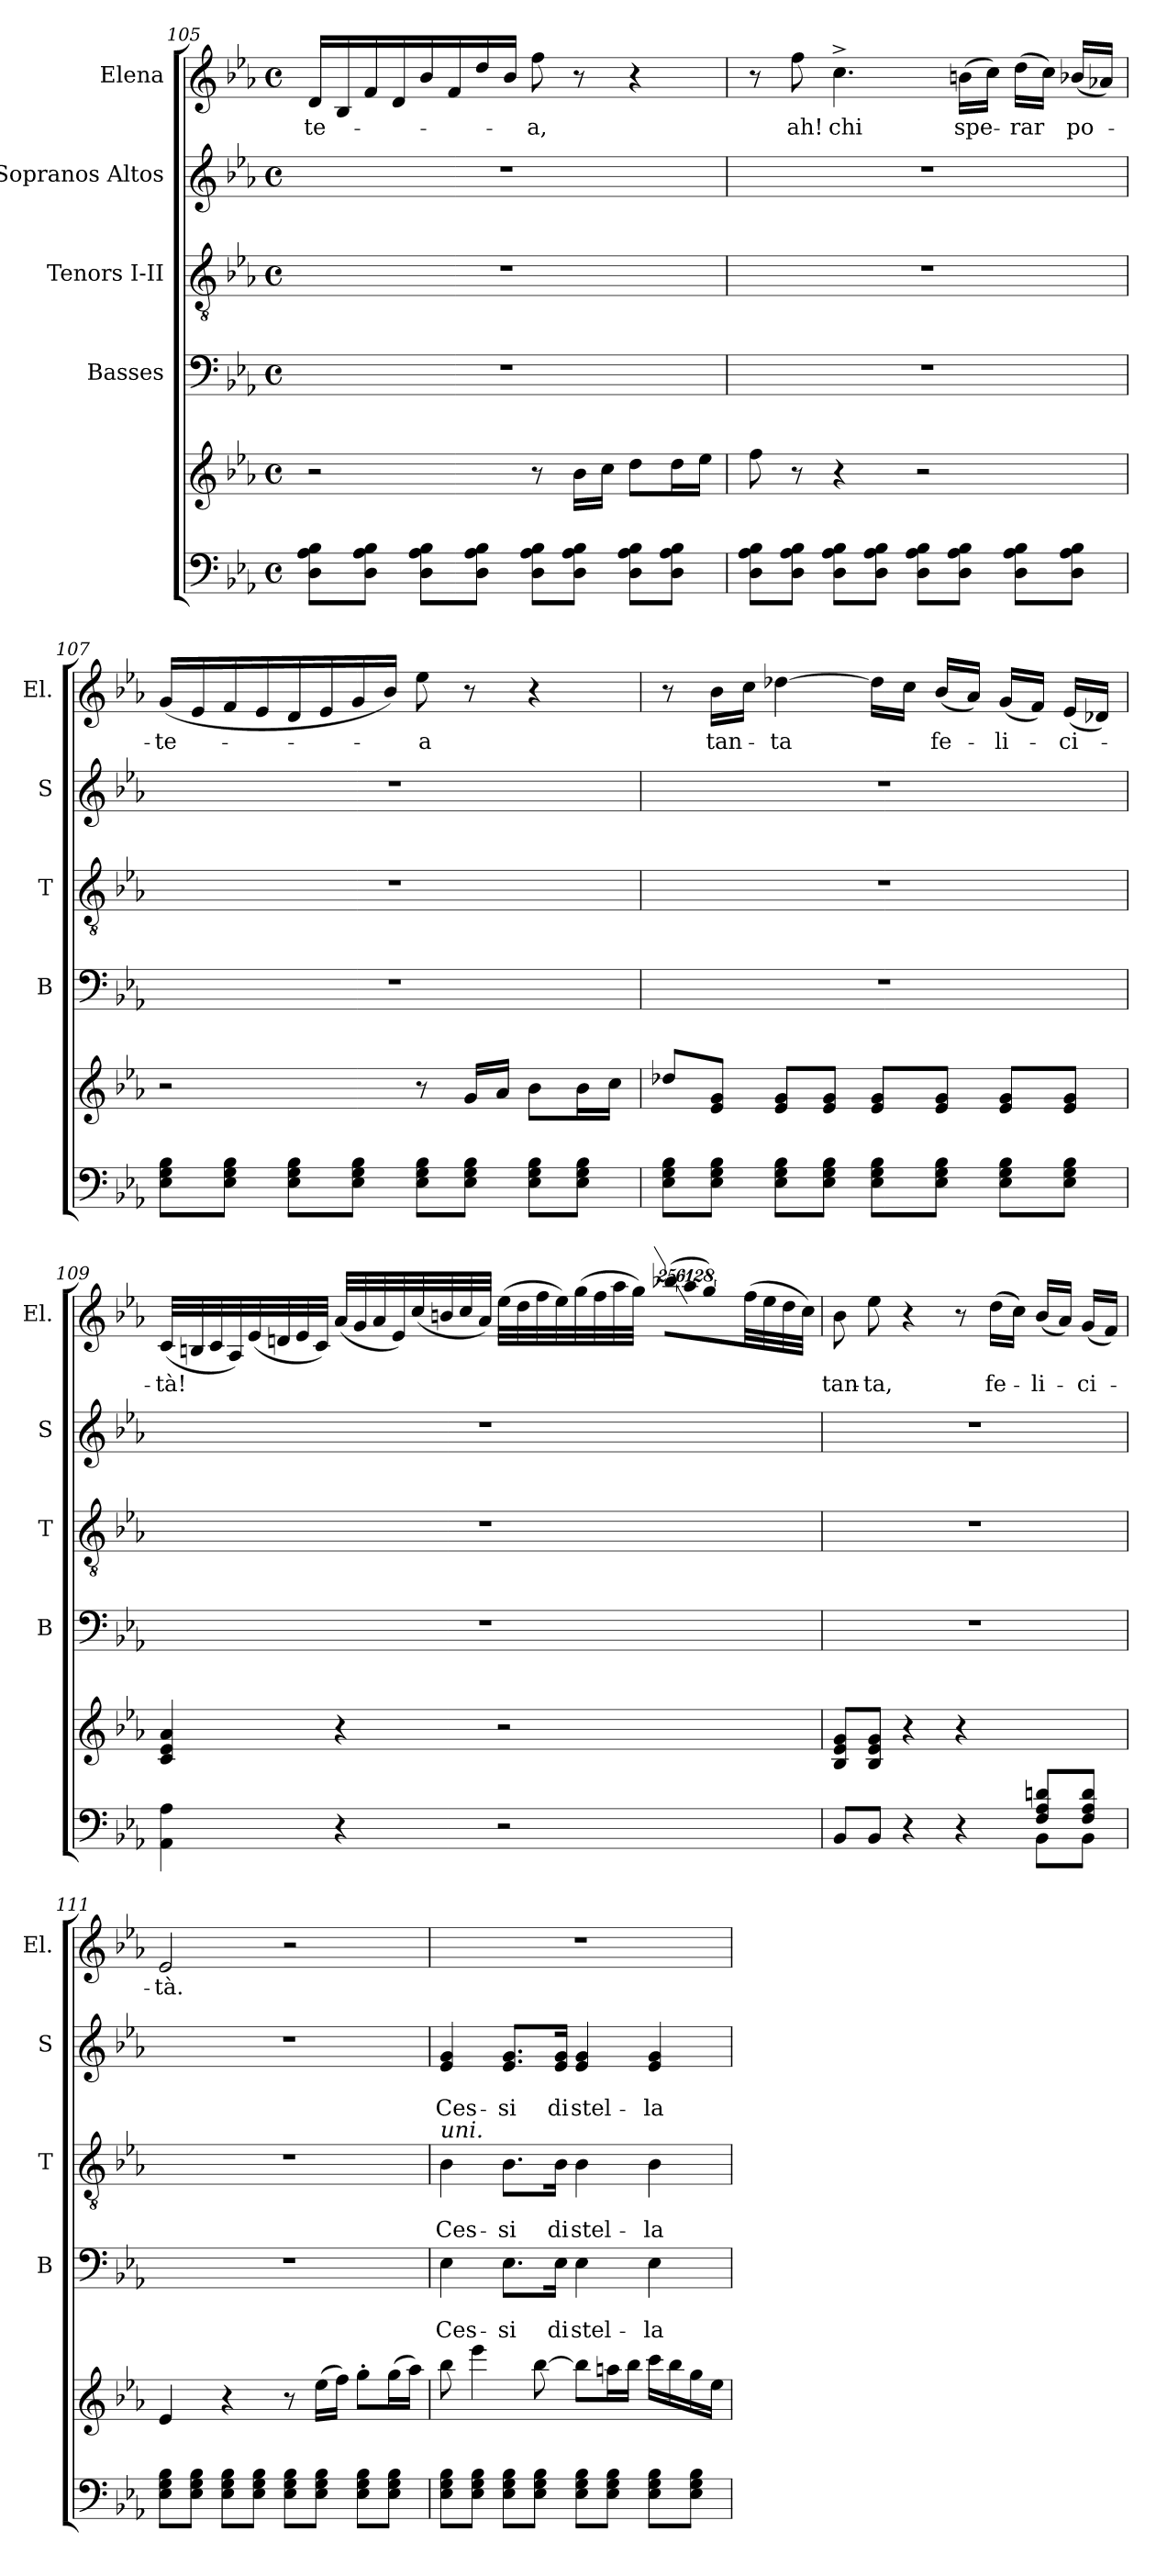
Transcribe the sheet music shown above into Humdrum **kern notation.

**kern	**kern	**kern	**text	**text	**kern	**text	**text	**kern	**text	**text	**kern	**text
*part5	*part5	*part4	*part4	*part4	*part3	*part3	*part3	*part2	*part2	*part2	*part1	*part1
*staff6	*staff5	*staff4	*staff4	*staff4	*staff3	*staff3	*staff3	*staff2	*staff2	*staff2	*staff1	*staff1
*	*	*I"Basses	*	*	*I"Tenors I-II	*	*	*I"Sopranos Altos	*	*	*I"Elena	*
*	*	*I'B	*	*	*I'T	*	*	*I'S	*	*	*I'El.	*
*clefF4	*clefG2	*clefF4	*	*	*clefGv2	*	*	*clefG2	*	*	*clefG2	*
*k[b-e-a-]	*k[b-e-a-]	*k[b-e-a-]	*	*	*k[b-e-a-]	*	*	*k[b-e-a-]	*	*	*k[b-e-a-]	*
*E-:	*E-:	*E-:	*	*	*E-:	*	*	*E-:	*	*	*E-:	*
*M4/4	*M4/4	*M4/4	*	*	*M4/4	*	*	*M4/4	*	*	*M4/4	*
*met(c)	*met(c)	*met(c)	*	*	*met(c)	*	*	*met(c)	*	*	*met(c)	*
=105	=105	=105	=105	=105	=105	=105	=105	=105	=105	=105	=105	=105
8D\ 8A-\ 8B-\L	2r	1r	.	.	1r	.	.	1r	.	.	16d/LL	-te-
.	.	.	.	.	.	.	.	.	.	.	16B-/	.
8D\ 8A-\ 8B-\J	.	.	.	.	.	.	.	.	.	.	16f/	.
.	.	.	.	.	.	.	.	.	.	.	16d/	.
8D\ 8A-\ 8B-\L	.	.	.	.	.	.	.	.	.	.	16b-/	.
.	.	.	.	.	.	.	.	.	.	.	16f/	.
8D\ 8A-\ 8B-\J	.	.	.	.	.	.	.	.	.	.	16dd/	.
.	.	.	.	.	.	.	.	.	.	.	16b-/JJ	.
8D\ 8A-\ 8B-\L	8r	.	.	.	.	.	.	.	.	.	8ff\	-a,
8D\ 8A-\ 8B-\J	16b-\LL	.	.	.	.	.	.	.	.	.	8r	.
.	16cc\JJ	.	.	.	.	.	.	.	.	.	.	.
8D\ 8A-\ 8B-\L	8dd\L	.	.	.	.	.	.	.	.	.	4r	.
8D\ 8A-\ 8B-\J	16dd\L	.	.	.	.	.	.	.	.	.	.	.
.	16ee-\JJ	.	.	.	.	.	.	.	.	.	.	.
!!LO:PB:g=z
=106	=106	=106	=106	=106	=106	=106	=106	=106	=106	=106	=106	=106
8D\ 8A-\ 8B-\L	8ff\	1r	.	.	1r	.	.	1r	.	.	8r	.
8D\ 8A-\ 8B-\J	8r	.	.	.	.	.	.	.	.	.	8ff\	ah!
8D\ 8A-\ 8B-\L	4r	.	.	.	.	.	.	.	.	.	4.cc^>\	chi
8D\ 8A-\ 8B-\J	.	.	.	.	.	.	.	.	.	.	.	.
8D\ 8A-\ 8B-\L	2r	.	.	.	.	.	.	.	.	.	.	.
8D\ 8A-\ 8B-\J	.	.	.	.	.	.	.	.	.	.	(16bn\LL	spe-
.	.	.	.	.	.	.	.	.	.	.	16cc\JJ)	.
8D\ 8A-\ 8B-\L	.	.	.	.	.	.	.	.	.	.	(16dd\LL	-rar
.	.	.	.	.	.	.	.	.	.	.	16cc\JJ)	.
8D\ 8A-\ 8B-\J	.	.	.	.	.	.	.	.	.	.	(16b-X/LL	po-
.	.	.	.	.	.	.	.	.	.	.	16a-X/JJ)	.
=107	=107	=107	=107	=107	=107	=107	=107	=107	=107	=107	=107	=107
8E-\ 8G\ 8B-\L	2r	1r	.	.	1r	.	.	1r	.	.	(16g/LL	-te-
.	.	.	.	.	.	.	.	.	.	.	16e-/	.
8E-\ 8G\ 8B-\J	.	.	.	.	.	.	.	.	.	.	16f/	.
.	.	.	.	.	.	.	.	.	.	.	16e-/	.
8E-\ 8G\ 8B-\L	.	.	.	.	.	.	.	.	.	.	16d/	.
.	.	.	.	.	.	.	.	.	.	.	16e-/	.
8E-\ 8G\ 8B-\J	.	.	.	.	.	.	.	.	.	.	16g/	.
.	.	.	.	.	.	.	.	.	.	.	16b-/JJ)	.
8E-\ 8G\ 8B-\L	8r	.	.	.	.	.	.	.	.	.	8ee-\	-a
8E-\ 8G\ 8B-\J	16g/LL	.	.	.	.	.	.	.	.	.	8r	.
.	16a-/JJ	.	.	.	.	.	.	.	.	.	.	.
8E-\ 8G\ 8B-\L	8b-\L	.	.	.	.	.	.	.	.	.	4r	.
8E-\ 8G\ 8B-\J	16b-\L	.	.	.	.	.	.	.	.	.	.	.
.	16cc\JJ	.	.	.	.	.	.	.	.	.	.	.
=108	=108	=108	=108	=108	=108	=108	=108	=108	=108	=108	=108	=108
8E-\ 8G\ 8B-\L	8dd-X/L	1r	.	.	1r	.	.	1r	.	.	8r	.
8E-\ 8G\ 8B-\J	8e-/ 8g/J	.	.	.	.	.	.	.	.	.	16b-\LL	tan-
.	.	.	.	.	.	.	.	.	.	.	16cc\JJ	.
8E-\ 8G\ 8B-\L	8e-/ 8g/L	.	.	.	.	.	.	.	.	.	[4dd-X\	-ta
8E-\ 8G\ 8B-\J	8e-/ 8g/J	.	.	.	.	.	.	.	.	.	.	.
8E-\ 8G\ 8B-\L	8e-/ 8g/L	.	.	.	.	.	.	.	.	.	16dd-\LL]	.
.	.	.	.	.	.	.	.	.	.	.	16cc\JJ	.
8E-\ 8G\ 8B-\J	8e-/ 8g/J	.	.	.	.	.	.	.	.	.	(16b-/LL	fe-
.	.	.	.	.	.	.	.	.	.	.	16a-/JJ)	.
8E-\ 8G\ 8B-\L	8e-/ 8g/L	.	.	.	.	.	.	.	.	.	(16g/LL	-li-
.	.	.	.	.	.	.	.	.	.	.	16f/JJ)	.
8E-\ 8G\ 8B-\J	8e-/ 8g/J	.	.	.	.	.	.	.	.	.	(16e-/LL	-ci-
.	.	.	.	.	.	.	.	.	.	.	16d-X/JJ)	.
!!LO:LB:g=z
=109	=109	=109	=109	=109	=109	=109	=109	=109	=109	=109	=109	=109
4AA-\ 4A-\	4c/ 4e-/ 4a-/	1r	.	.	1r	.	.	1r	.	.	(32c/LLL	-tà!
.	.	.	.	.	.	.	.	.	.	.	32Bn/	.
.	.	.	.	.	.	.	.	.	.	.	32c/	.
.	.	.	.	.	.	.	.	.	.	.	32A-/)	.
.	.	.	.	.	.	.	.	.	.	.	(32e-/	.
.	.	.	.	.	.	.	.	.	.	.	32dn/	.
.	.	.	.	.	.	.	.	.	.	.	32e-/	.
.	.	.	.	.	.	.	.	.	.	.	32c/JJJ)	.
4r	4r	.	.	.	.	.	.	.	.	.	(32a-/LLL	.
.	.	.	.	.	.	.	.	.	.	.	32g/	.
.	.	.	.	.	.	.	.	.	.	.	32a-/	.
.	.	.	.	.	.	.	.	.	.	.	32e-/)	.
.	.	.	.	.	.	.	.	.	.	.	(32cc/	.
.	.	.	.	.	.	.	.	.	.	.	32bn/	.
.	.	.	.	.	.	.	.	.	.	.	32cc/	.
.	.	.	.	.	.	.	.	.	.	.	32a-/JJJ)	.
2r	2r	.	.	.	.	.	.	.	.	.	(32ee-\LLL	.
.	.	.	.	.	.	.	.	.	.	.	32dd\	.
.	.	.	.	.	.	.	.	.	.	.	32ff\	.
.	.	.	.	.	.	.	.	.	.	.	32ee-\)	.
.	.	.	.	.	.	.	.	.	.	.	(32gg\	.
.	.	.	.	.	.	.	.	.	.	.	32ff\	.
.	.	.	.	.	.	.	.	.	.	.	32aa-\	.
.	.	.	.	.	.	.	.	.	.	.	32gg\JJJ)	.
!	!	!	!	!	!	!	!	!	!	!	!LO:N:vis=16	!
.	.	.	.	.	.	.	.	.	.	.	(4096%171bb-X\LL	.
!	!	!	!	!	!	!	!	!	!	!	!LO:N:vis=16	!
.	.	.	.	.	.	.	.	.	.	.	2048%85aa-\	.
!	!	!	!	!	!	!	!	!	!	!	!LO:N:vis=16	!
.	.	.	.	.	.	.	.	.	.	.	4096%171gg\)	.
.	.	.	.	.	.	.	.	.	.	.	(32ff\L	.
.	.	.	.	.	.	.	.	.	.	.	32ee-\	.
.	.	.	.	.	.	.	.	.	.	.	32dd\	.
.	.	.	.	.	.	.	.	.	.	.	32cc\JJJ)	.
=110	=110	=110	=110	=110	=110	=110	=110	=110	=110	=110	=110	=110
*^	*	*	*	*	*	*	*	*	*	*	*	*
2.ryy	8BB-/L	8B-/ 8e-/ 8g/L	1r	.	.	1r	.	.	1r	.	.	8b-\	tan-
.	8BB-/J	8B-/ 8e-/ 8g/J	.	.	.	.	.	.	.	.	.	8ee-\	-ta,
.	4r	4r	.	.	.	.	.	.	.	.	.	4r	.
.	4r	4r	.	.	.	.	.	.	.	.	.	8r	.
.	.	.	.	.	.	.	.	.	.	.	.	(16dd\LL	fe-
.	.	.	.	.	.	.	.	.	.	.	.	16cc\JJ)	.
8F/ 8A-/ 8dn/L	8BB-\L	4ryy	.	.	.	.	.	.	.	.	.	(16b-/LL	-li-
.	.	.	.	.	.	.	.	.	.	.	.	16a-/JJ)	.
8F/ 8A-/ 8d/J	8BB-\J	.	.	.	.	.	.	.	.	.	.	(16g/LL	-ci-
.	.	.	.	.	.	.	.	.	.	.	.	16f/JJ)	.
*v	*v	*	*	*	*	*	*	*	*	*	*	*	*
!!LO:LB:g=z
=111	=111	=111	=111	=111	=111	=111	=111	=111	=111	=111	=111	=111
8E-\ 8G\ 8B-\L	4e-/	1r	.	.	1r	.	.	1r	.	.	2e-/	-tà.
8E-\ 8G\ 8B-\J	.	.	.	.	.	.	.	.	.	.	.	.
8E-\ 8G\ 8B-\L	4r	.	.	.	.	.	.	.	.	.	.	.
8E-\ 8G\ 8B-\J	.	.	.	.	.	.	.	.	.	.	.	.
8E-\ 8G\ 8B-\L	8r	.	.	.	.	.	.	.	.	.	2r	.
8E-\ 8G\ 8B-\J	(16ee-\LL	.	.	.	.	.	.	.	.	.	.	.
.	16ff\JJ)	.	.	.	.	.	.	.	.	.	.	.
8E-\ 8G\ 8B-\L	8gg'>\L	.	.	.	.	.	.	.	.	.	.	.
8E-\ 8G\ 8B-\J	(16gg\L	.	.	.	.	.	.	.	.	.	.	.
.	16aa-\JJ)	.	.	.	.	.	.	.	.	.	.	.
=112	=112	=112	=112	=112	=112	=112	=112	=112	=112	=112	=112	=112
!	!	!	!	!	!LO:TX:a:i:t=uni.	!	!	!	!	!	!	!
8E-\ 8G\ 8B-\L	8bb-\	4E-\	.	Ces-	4B-\	.	Ces-	4e-/ 4g/	.	Ces-	1r	.
8E-\ 8G\ 8B-\J	4eee-\	.	.	.	.	.	.	.	.	.	.	.
8E-\ 8G\ 8B-\L	.	8.E-\L	.	-si	8.B-\L	.	-si	8.e-/ 8.g/L	.	-si	.	.
8E-\ 8G\ 8B-\J	[8bb-\	.	.	.	.	.	.	.	.	.	.	.
.	.	16E-\Jk	.	di	16B-\Jk	.	di	16e-/ 16g/Jk	.	di	.	.
8E-\ 8G\ 8B-\L	8bb-\L]	4E-\	.	stel-	4B-\	.	stel-	4e-/ 4g/	.	stel-	.	.
8E-\ 8G\ 8B-\J	16aan\L	.	.	.	.	.	.	.	.	.	.	.
.	16bb-\JJ	.	.	.	.	.	.	.	.	.	.	.
8E-\ 8G\ 8B-\L	16ccc\LL	4E-\	.	-la	4B-\	.	-la	4e-/ 4g/	.	-la	.	.
.	16bb-\	.	.	.	.	.	.	.	.	.	.	.
8E-\ 8G\ 8B-\J	16gg\	.	.	.	.	.	.	.	.	.	.	.
.	16ee-\JJ	.	.	.	.	.	.	.	.	.	.	.
=	=	=	=	=	=	=	=	=	=	=	=	=
*-	*-	*-	*-	*-	*-	*-	*-	*-	*-	*-	*-	*-
